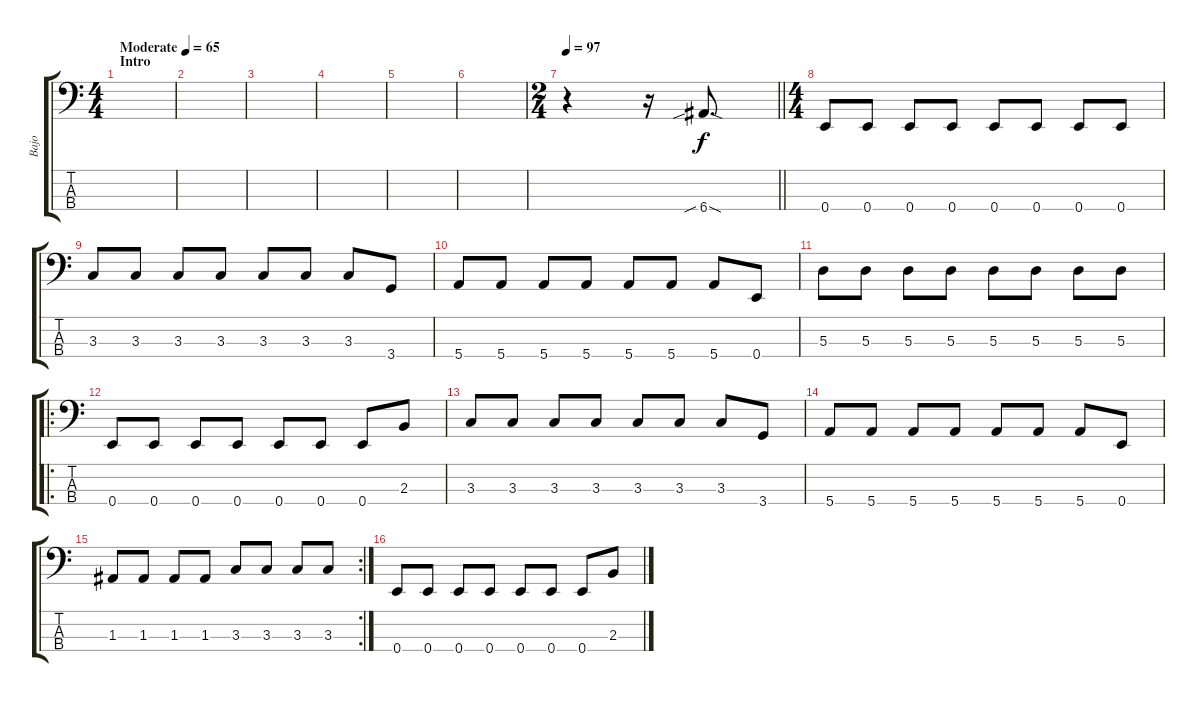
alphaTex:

\track ("Bajo" "Bajo") {instrument electricbassfinger}
\staff {score tabs}
\tuning (G2 D2 A1 E1) {hide}
\ts (4 4)
\section ("" "Intro")
\tempo (65 "Moderate")
\clef f4
\ks c
|
|
|
|
|
|
\ts (2 4)
\tempo 97
\barLineRight lightlight
r.4 r.16 6.4{sib sod}.8{d} |
\ts (4 4)
\section ("" "")
0.4.8 0.4.8 0.4.8 0.4.8 0.4.8 0.4.8 0.4.8 0.4.8 |
3.3.8 3.3.8 3.3.8 3.3.8 3.3.8 3.3.8 3.3.8 3.4.8 |
5.4.8 5.4.8 5.4.8 5.4.8 5.4.8 5.4.8 5.4.8 0.4.8 |
5.3.8 5.3.8 5.3.8 5.3.8 5.3.8 5.3.8 5.3.8 5.3.8 |
\ro
0.4.8 0.4.8 0.4.8 0.4.8 0.4.8 0.4.8 0.4.8 2.3.8 |
3.3.8 3.3.8 3.3.8 3.3.8 3.3.8 3.3.8 3.3.8 3.4.8 |
5.4.8 5.4.8 5.4.8 5.4.8 5.4.8 5.4.8 5.4.8 0.4.8 |
\rc 2
1.3.8 1.3.8 1.3.8 1.3.8 3.3.8 3.3.8 3.3.8 3.3.8 |
0.4.8 0.4.8 0.4.8 0.4.8 0.4.8 0.4.8 0.4.8 2.3.8
